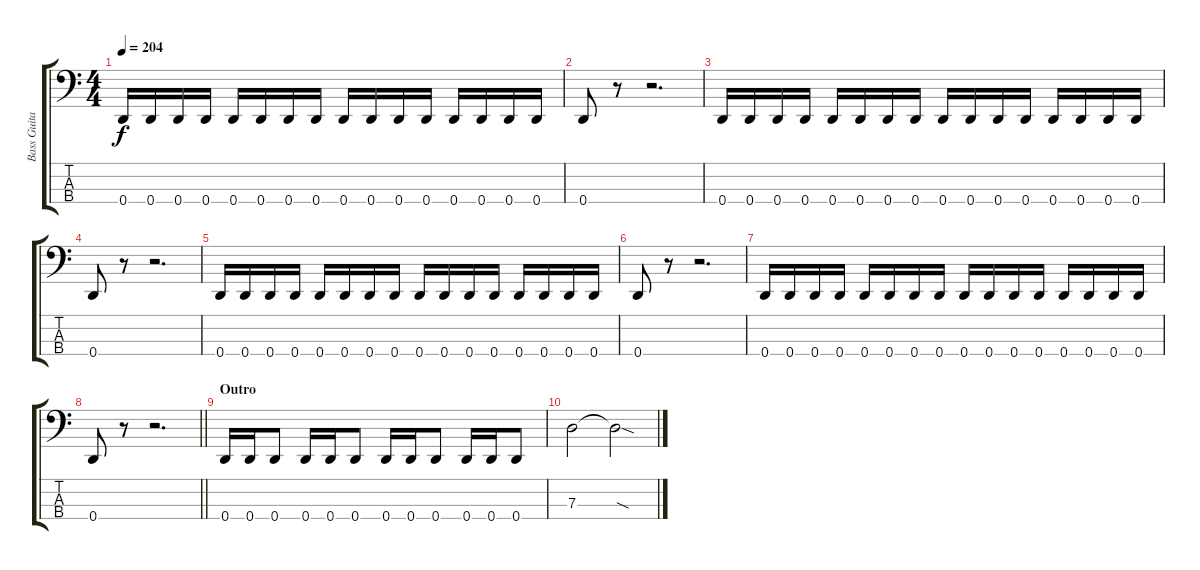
\track ("Bass Guitar" "Bass Guita") {instrument electricbassfinger}
\staff {score tabs}
\tuning (F2 C2 G1 D1) {hide}
\ts (4 4)
\tempo 204
\clef f4
\ks c
0.4.16{dy f} 0.4.16 0.4.16 0.4.16 0.4.16 0.4.16 0.4.16 0.4.16 0.4.16 0.4.16 0.4.16 0.4.16 0.4.16 0.4.16 0.4.16 0.4.16 |
0.4.8 r.8 r.2{d} |
0.4.16 0.4.16 0.4.16 0.4.16 0.4.16 0.4.16 0.4.16 0.4.16 0.4.16 0.4.16 0.4.16 0.4.16 0.4.16 0.4.16 0.4.16 0.4.16 |
0.4.8 r.8 r.2{d} |
0.4.16 0.4.16 0.4.16 0.4.16 0.4.16 0.4.16 0.4.16 0.4.16 0.4.16 0.4.16 0.4.16 0.4.16 0.4.16 0.4.16 0.4.16 0.4.16 |
0.4.8 r.8 r.2{d} |
0.4.16 0.4.16 0.4.16 0.4.16 0.4.16 0.4.16 0.4.16 0.4.16 0.4.16 0.4.16 0.4.16 0.4.16 0.4.16 0.4.16 0.4.16 0.4.16 |
\barLineRight lightlight
0.4.8 r.8 r.2{d} |
\section ("" "Outro")
0.4.16 0.4.16 0.4.8 0.4.16 0.4.16 0.4.8 0.4.16 0.4.16 0.4.8 0.4.16 0.4.16 0.4.8 |
7.3.2 7.3{sod t}.2
